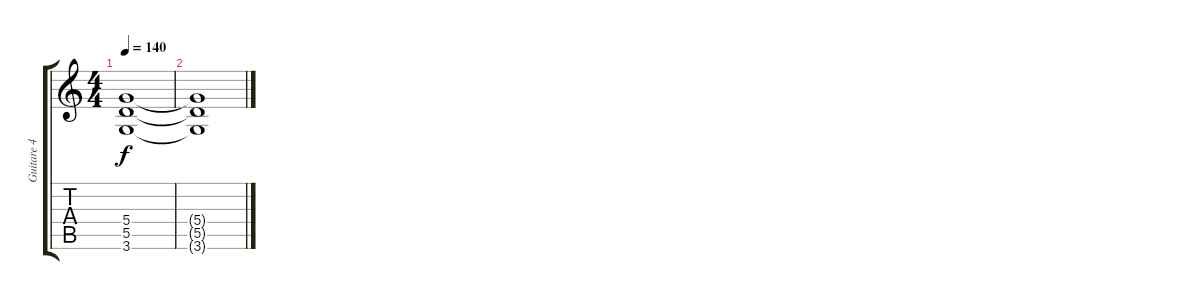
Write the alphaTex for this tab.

\track ("Guitare 4 (légère Disto)" "Guitare 4 ") {instrument overdrivenguitar}
\staff {score tabs}
\tuning (E4 B3 G3 D3 A2 E2) {hide}
\ts (4 4)
\tempo 140
\clef g2
\ks c
(5.4 5.5 3.6).1{dy f} |
(5.4{t} 5.5{t} 3.6{t}).1
